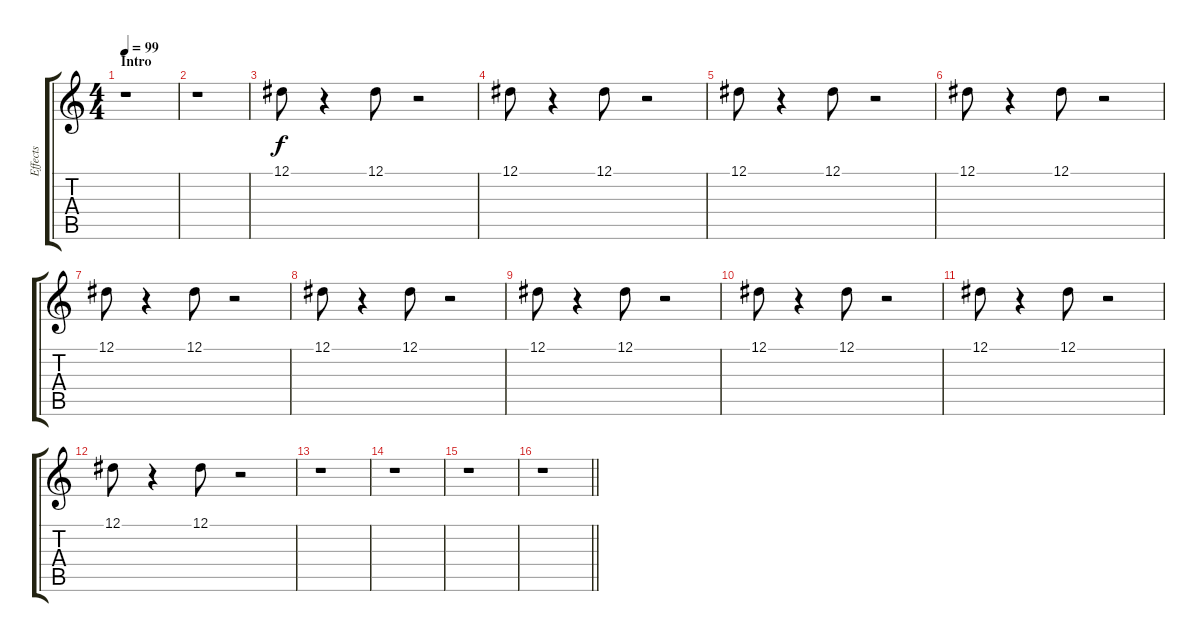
\track ("Effects" "Effects") {instrument lead5charang}
\staff {score tabs}
\tuning (Eb4 Bb3 Gb3 Db3 Ab2 Eb2) {hide}
\ts (4 4)
\section ("" "Intro")
\tempo 99
\clef g2
\ks c
r.1{dy f instrument lead5charang} |
r.1 |
12.1.8 r.4 12.1.8 r.2 |
12.1.8 r.4 12.1.8 r.2 |
12.1.8 r.4 12.1.8 r.2 |
12.1.8 r.4 12.1.8 r.2 |
12.1.8 r.4 12.1.8 r.2 |
12.1.8 r.4 12.1.8 r.2 |
12.1.8 r.4 12.1.8 r.2 |
12.1.8 r.4 12.1.8 r.2 |
12.1.8 r.4 12.1.8 r.2 |
12.1.8 r.4 12.1.8 r.2 |
r.1 |
r.1 |
r.1 |
\barLineRight lightlight
r.1
